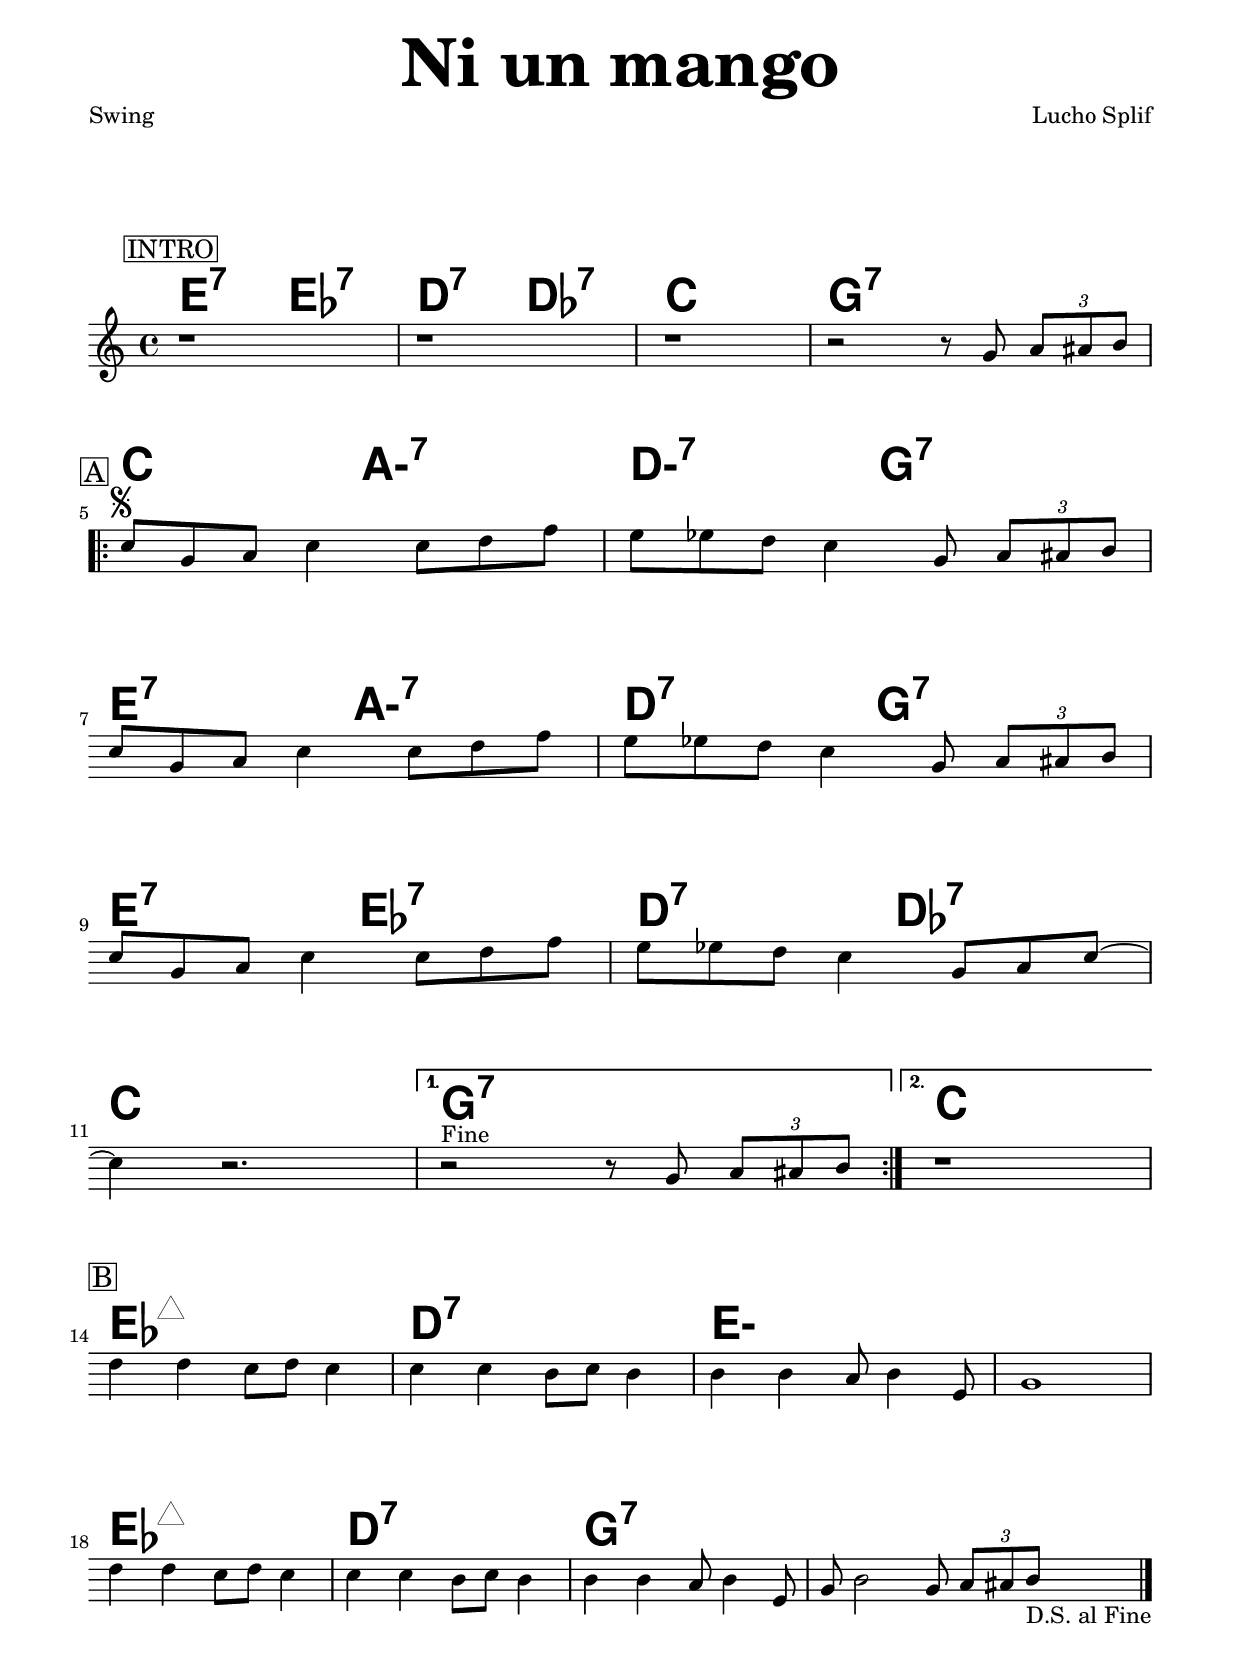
\include "headers.ly"

cifrado =  \chords {
  e2:7 ees:7 | d:7 des:7 | c1 | g:7 |
 
  c2 a:m7 | d:m7 g:7 | e:7 a:m7 | d:7 g:7 |
  e:7 ees:7 | d:7 des:7 | c1 | g:7 | c |
  
  ees:maj7 | d:7 | e:m | e:m |
  ees:maj7 | d:7 | g:7 |
}

melo = \relative c'' {
  \mark \intro
  r1 | r1 | r1 | r2 r8 g8 \tuplet 3/2 { a ais b } |
  \break
  \ocultar-clave
  
  \mark \parteA
  
  \repeat volta 2 {
    c^\segno-markup g a c4 c8 d f | e ees d c4 g8 \tuplet 3/2 { a ais b } |
    \break
    c g a c4 c8 d f | e ees d c4 g8 \tuplet 3/2 { a ais b } |
    \break
    c g a c4 c8 d f | e ees d c4 g8 a c~ | 
    \break
    c4 r2. |
  }
  \alternative {
    { r2^"Fine" r8 g8 \tuplet 3/2 { a ais b } }
    { r1 }
  }
  \break
  
  \mark \parteB
  d4 d c8 d c4 | c c b8 c b4 | b b a8 b4 e,8 | g1 |
  \break
  d'4 d c8 d c4 | c c b8 c b4 | b b a8 b4 e,8 | 
  g8 b2 g8 \tuplet 3/2 { a ais b_"D.S. al Fine" }
  \fin
  
}

\bookpart {
  \header {
    title = \markup { \abs-fontsize #32 "Ni un mango" }
    composer = "Lucho Splif"
    poet = "Swing"
  }

  <<
    \cifrado
    \melo
  >>
}